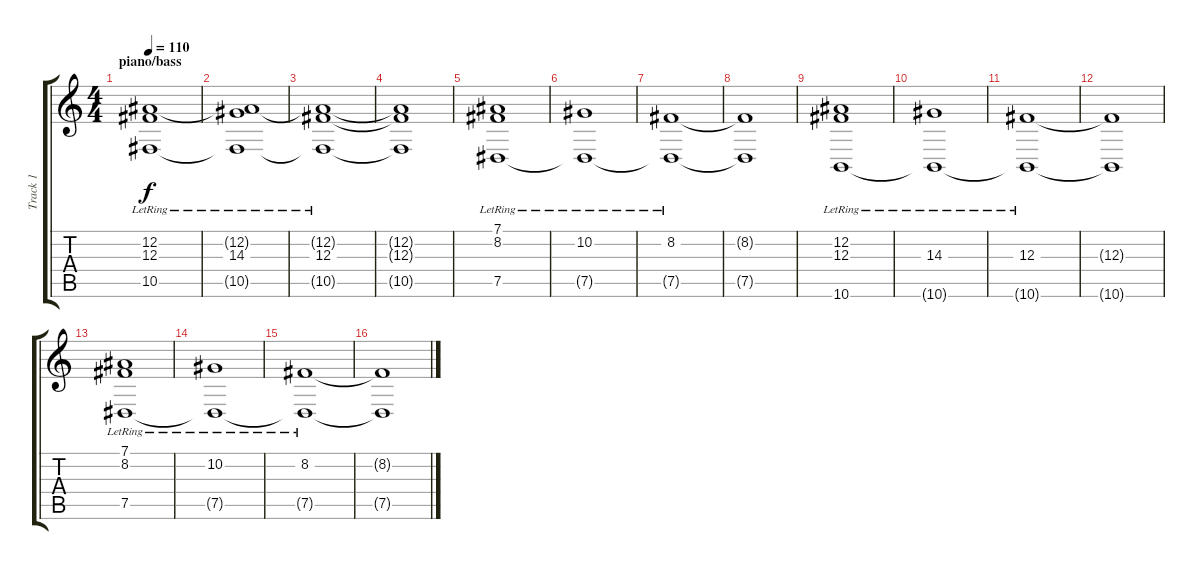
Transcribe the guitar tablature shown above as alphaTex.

\track ("Track 1" "Track 1") {instrument acousticgrandpiano}
\staff {score tabs}
\tuning (Eb4 Bb3 Gb3 Db3 Ab2 Db2) {hide}
\ts (4 4)
\section ("" "piano/bass")
\tempo 110
\clef g2
\ks c
(12.2{lr} 12.3{lr} 10.5{lr}).1{dy f} |
(12.2{t} 14.3{lr} 10.5{t}).1 |
(12.2{t} 12.3{lr} 10.5{t}).1 |
(12.2{t} 12.3{t} 10.5{t}).1 |
(7.1{lr} 8.2{lr} 7.5{lr}).1 |
(10.2{lr} 7.5{t}).1 |
(8.2{lr} 7.5{t}).1 |
(8.2{t} 7.5{t}).1 |
(12.2{lr} 12.3{lr} 10.6{lr}).1 |
(14.3{lr} 10.6{t}).1 |
(12.3{lr} 10.6{t}).1 |
(12.3{t} 10.6{t}).1 |
(7.1{lr} 8.2{lr} 7.5{lr}).1 |
(10.2{lr} 7.5{t}).1 |
(8.2{lr} 7.5{t}).1 |
(8.2{t} 7.5{t}).1
